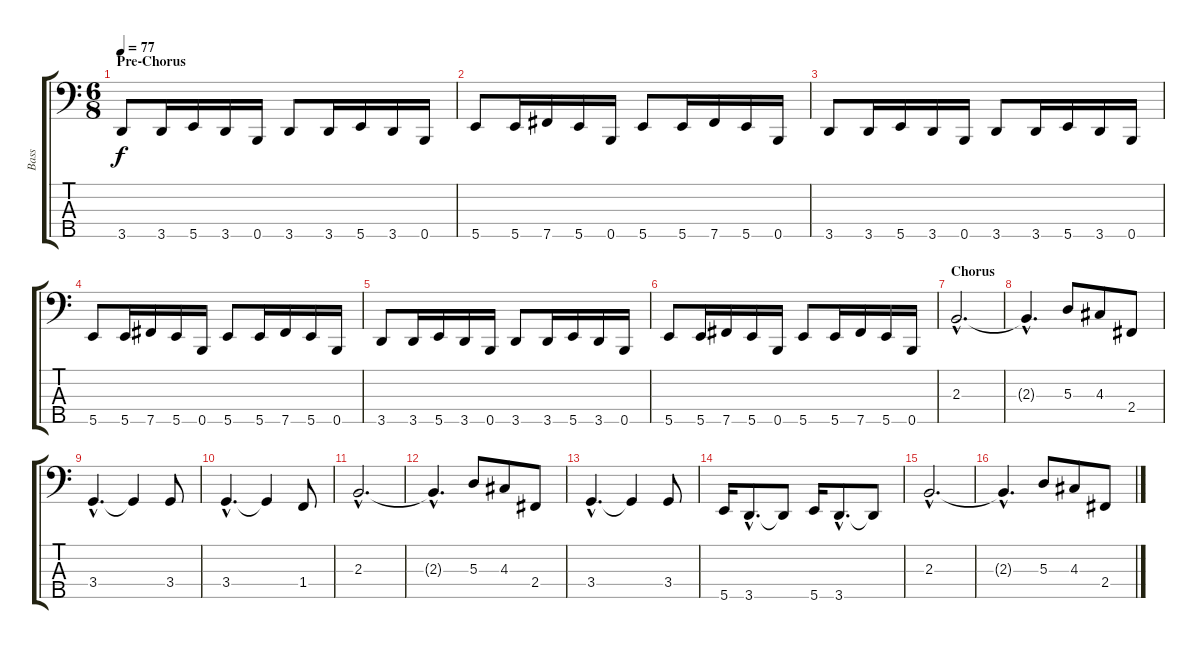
\track ("Bass" "Bass") {instrument electricbassfinger}
\staff {score tabs}
\tuning (G2 D2 A1 E1 B0) {hide}
\ts (6 8)
\section ("" "Pre-Chorus")
\tempo 77
\clef f4
\ks c
3.5.8{dy f} 3.5.16 5.5.16 3.5.16 0.5.16 3.5.8 3.5.16 5.5.16 3.5.16 0.5.16 |
5.5.8 5.5.16 7.5.16 5.5.16 0.5.16 5.5.8 5.5.16 7.5.16 5.5.16 0.5.16 |
3.5.8 3.5.16 5.5.16 3.5.16 0.5.16 3.5.8 3.5.16 5.5.16 3.5.16 0.5.16 |
5.5.8 5.5.16 7.5.16 5.5.16 0.5.16 5.5.8 5.5.16 7.5.16 5.5.16 0.5.16 |
3.5.8 3.5.16 5.5.16 3.5.16 0.5.16 3.5.8 3.5.16 5.5.16 3.5.16 0.5.16 |
5.5.8 5.5.16 7.5.16 5.5.16 0.5.16 5.5.8 5.5.16 7.5.16 5.5.16 0.5.16 |
\section ("" "Chorus")
2.3{hac}.2{d} |
2.3{hac t}.4{d} 5.3.8 4.3.8 2.4.8 |
3.4{hac}.4{d} 3.4{t}.4 3.4.8 |
3.4{hac}.4{d} 3.4{t}.4 1.4.8 |
2.3{hac}.2{d} |
2.3{hac t}.4{d} 5.3.8 4.3.8 2.4.8 |
3.4{hac}.4{d} 3.4{t}.4 3.4.8 |
5.5.16 3.5{hac}.8{d} 3.5{t}.8 5.5.16 3.5{hac}.8{d} 3.5{t}.8 |
2.3{hac}.2{d} |
2.3{hac t}.4{d} 5.3.8 4.3.8 2.4.8
